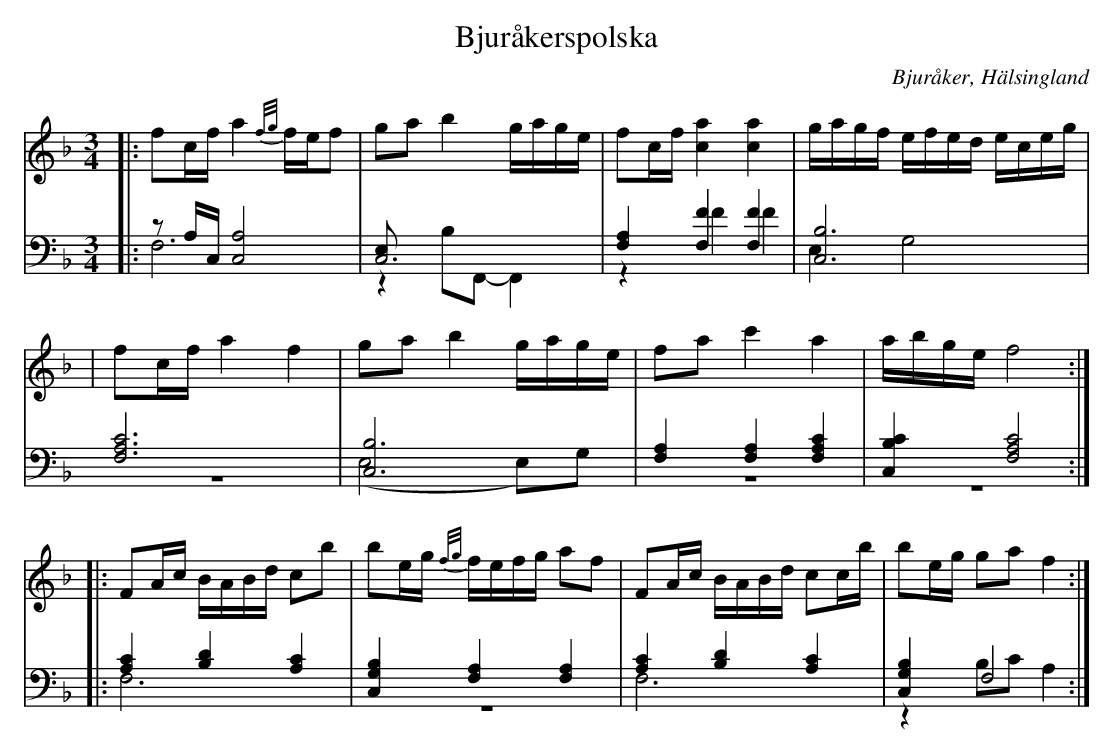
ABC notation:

X:1
T: Bjuråkerspolska
O: Bjuråker, Hälsingland
M: 3/4
L: 1/8
K: F
V:1
V:2
V:3 merge
V: 1
|:fc/f/ a2 {f/g/}f/e/f|ga b2 g/a/g/e/|fc/f/ [c2a2] [c2a2]|g/a/g/f/ e/f/e/d/ e/c/e/g/|
|fc/f/ a2 f2|ga b2 g/a/g/e/|fa c'2 a2| a/b/g/e/ f4:|
|:FA/c/ B/A/B/d/ cb|be/g/ {f/g/}f/e/f/g/ af|FA/c/ B/A/B/d/ cc/b/|be/g/ ga f2:|
V:2 clef=bass
|:zA,/C,/ [A,4C,4]|[C,6E,]|[F,2A,2] [F,2F2] [F,2F2]|[C,6B,6]|
[F,6A,6C6]|[C,6B,6]|[F,2A,2] [F,2A,2] [F,2A,2C2]|[C,2B,2C2] [F,4A,4C4]:|
 |:[A,2C2] [B,2D2] [A,2C2]|[C,2G,2B,2] [F,2A,2] [F,2A,2]|[A,2C2] [B,2D2] [A,2C2]|[C,2G,2B,2] F,4 :|
V:3 clef=bass
 |:F,6|z2 B,F,,-F,,2|z2 F2 F2|E,2 G,4|
 |z6|(E,4 E,)G,|z6|z6:|
|:F,6|z6|F,6|z2 B,C A,2:|
